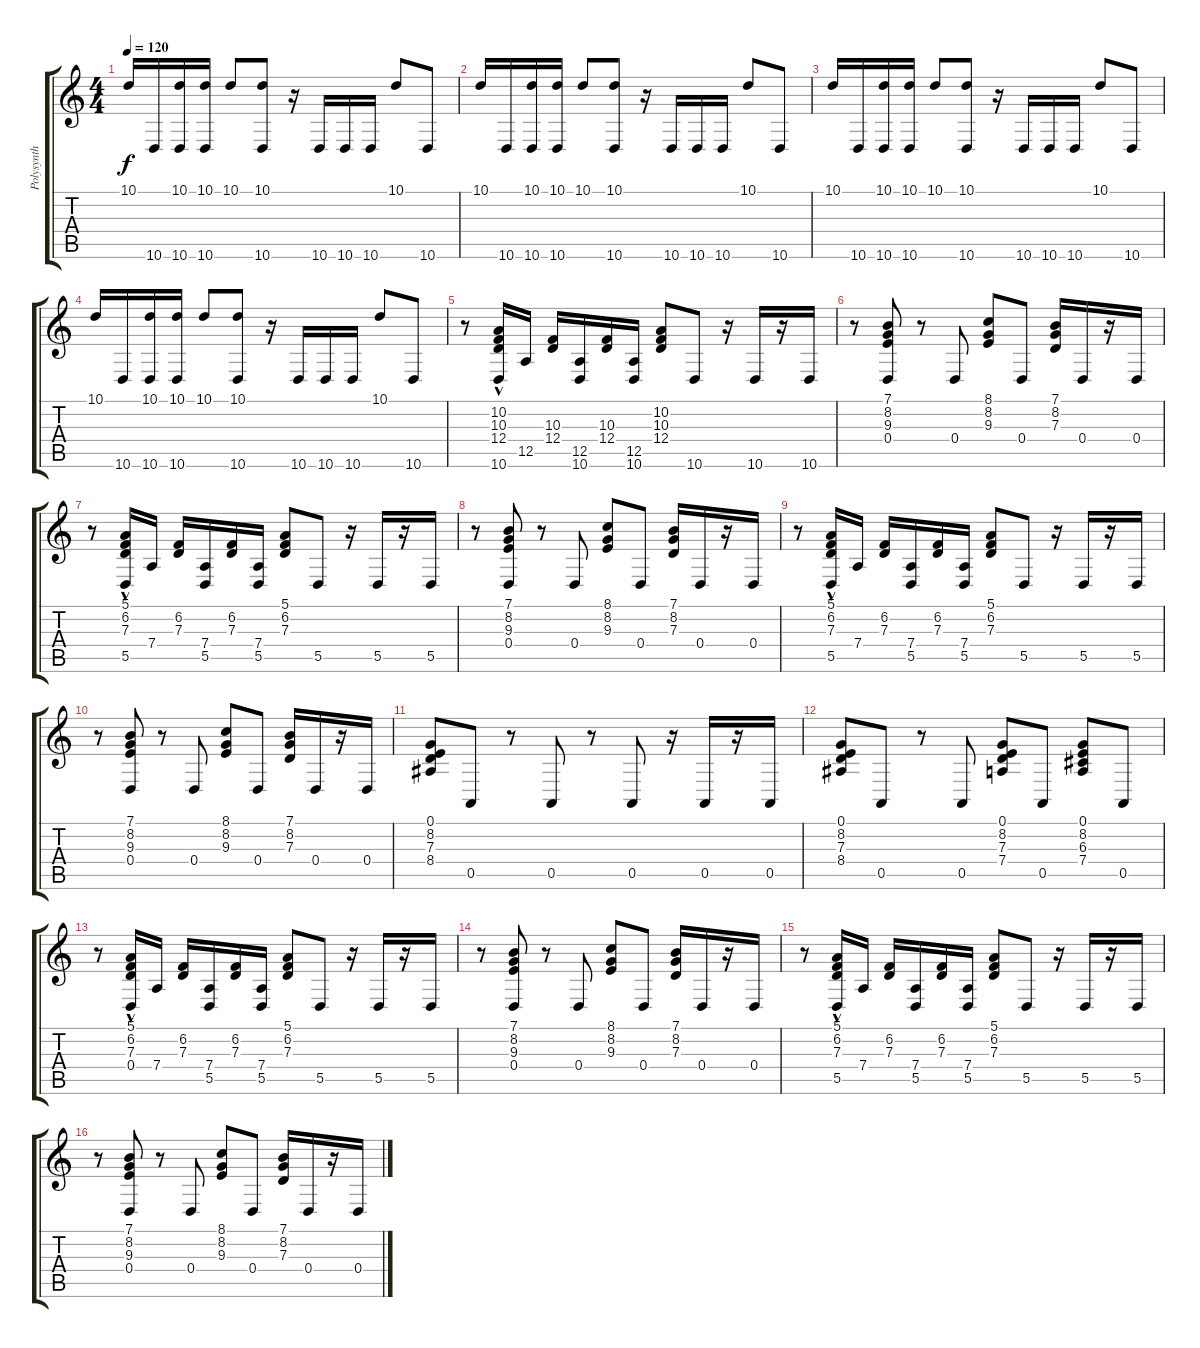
\track ("Polysynth" "Polysynth") {instrument pad3polysynth}
\staff {score tabs}
\tuning (E4 B3 G3 D3 A2 E2) {hide}
\ts (4 4)
\tempo 120
\clef g2
\ks c
10.1.16{dy f instrument pad3polysynth} 10.6.16 (10.1 10.6).16 (10.1 10.6).16 10.1.8 (10.1 10.6).8 r.16 10.6.16 10.6.16 10.6.16 10.1.8 10.6.8 |
10.1.16 10.6.16 (10.1 10.6).16 (10.1 10.6).16 10.1.8 (10.1 10.6).8 r.16 10.6.16 10.6.16 10.6.16 10.1.8 10.6.8 |
10.1.16 10.6.16 (10.1 10.6).16 (10.1 10.6).16 10.1.8 (10.1 10.6).8 r.16 10.6.16 10.6.16 10.6.16 10.1.8 10.6.8 |
10.1.16 10.6.16 (10.1 10.6).16 (10.1 10.6).16 10.1.8 (10.1 10.6).8 r.16 10.6.16 10.6.16 10.6.16 10.1.8 10.6.8 |
r.8 (10.2{hac} 10.3 12.4 10.6).16 12.5.16 (10.3 12.4).16 (12.5 10.6).16 (10.3 12.4).16 (12.5 10.6).16 (10.2 10.3 12.4).8 10.6.8 r.16 10.6.16 r.16 10.6.16 |
r.8 (7.1 8.2 9.3 0.4).8 r.8 0.4.8 (8.1 8.2 9.3).8 0.4.8 (7.1 8.2 7.3).16 0.4.16 r.16 0.4.16 |
r.8 (5.1{hac} 6.2 7.3 5.5).16 7.4.16 (6.2 7.3).16 (7.4 5.5).16 (6.2 7.3).16 (7.4 5.5).16 (5.1 6.2 7.3).8 5.5.8 r.16 5.5.16 r.16 5.5.16 |
r.8 (7.1 8.2 9.3 0.4).8 r.8 0.4.8 (8.1 8.2 9.3).8 0.4.8 (7.1 8.2 7.3).16 0.4.16 r.16 0.4.16 |
r.8 (5.1{hac} 6.2 7.3 5.5).16 7.4.16 (6.2 7.3).16 (7.4 5.5).16 (6.2 7.3).16 (7.4 5.5).16 (5.1 6.2 7.3).8 5.5.8 r.16 5.5.16 r.16 5.5.16 |
r.8 (7.1 8.2 9.3 0.4).8 r.8 0.4.8 (8.1 8.2 9.3).8 0.4.8 (7.1 8.2 7.3).16 0.4.16 r.16 0.4.16 |
(0.1 8.2 7.3 8.4).8 0.5.8 r.8 0.5.8 r.8 0.5.8 r.16 0.5.16 r.16 0.5.16 |
(0.1 8.2 7.3 8.4).8 0.5.8 r.8 0.5.8 (0.1 8.2 7.3 7.4).8 0.5.8 (0.1 8.2 6.3 7.4).8 0.5.8 |
r.8 (5.1{hac} 6.2 7.3 0.4).16 7.4.16 (6.2 7.3).16 (7.4 5.5).16 (6.2 7.3).16 (7.4 5.5).16 (5.1 6.2 7.3).8 5.5.8 r.16 5.5.16 r.16 5.5.16 |
r.8 (7.1 8.2 9.3 0.4).8 r.8 0.4.8 (8.1 8.2 9.3).8 0.4.8 (7.1 8.2 7.3).16 0.4.16 r.16 0.4.16 |
r.8 (5.1{hac} 6.2 7.3 5.5).16 7.4.16 (6.2 7.3).16 (7.4 5.5).16 (6.2 7.3).16 (7.4 5.5).16 (5.1 6.2 7.3).8 5.5.8 r.16 5.5.16 r.16 5.5.16 |
r.8 (7.1 8.2 9.3 0.4).8 r.8 0.4.8 (8.1 8.2 9.3).8 0.4.8 (7.1 8.2 7.3).16 0.4.16 r.16 0.4.16
